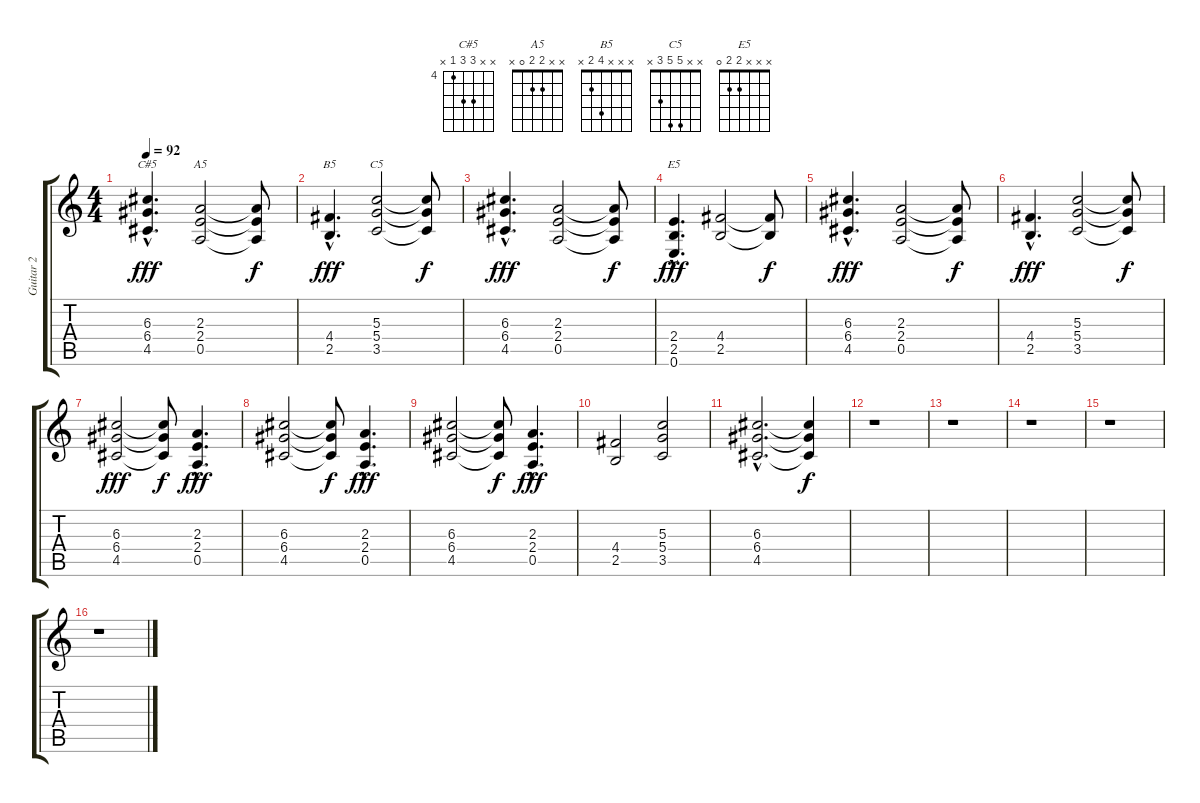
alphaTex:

\track ("Guitar 2" "Guitar 2") {instrument distortionguitar}
\staff {score tabs}
\tuning (E4 B3 G3 D3 A2 E2) {hide}
\chord ("C#5" x x 6 6 4 x) {firstfret 4}
\chord ("A5" x x 2 2 0 x)
\chord ("B5" x x x 4 2 x)
\chord ("C5" x x 5 5 3 x)
\chord ("E5" x x x 2 2 0)
\ts (4 4)
\tempo 92
\clef g2
\ks c
(6.3{hac} 6.4{hac} 4.5{hac}).4{d ch "C#5" dy fff} (2.3 2.4 0.5).2{ch "A5"} (2.3{t} 2.4{t} 0.5{t}).8{dy f} |
(4.4{hac} 2.5{hac}).4{d ch "B5" dy fff} (5.3 5.4 3.5).2{ch "C5"} (5.3{t} 5.4{t} 3.5{t}).8{dy f} |
(6.3{hac} 6.4{hac} 4.5{hac}).4{d dy fff} (2.3 2.4 0.5).2 (2.3{t} 2.4{t} 0.5{t}).8{dy f} |
(2.4{hac} 2.5{hac} 0.6{hac}).4{d ch "E5" dy fff} (4.4 2.5).2 (4.4{t} 2.5{t}).8{dy f} |
(6.3{hac} 6.4{hac} 4.5{hac}).4{d dy fff} (2.3 2.4 0.5).2 (2.3{t} 2.4{t} 0.5{t}).8{dy f} |
(4.4{hac} 2.5{hac}).4{d dy fff} (5.3 5.4 3.5).2 (5.3{t} 5.4{t} 3.5{t}).8{dy f} |
(6.3 6.4 4.5).2{dy fff} (6.3{t} 6.4{t} 4.5{t}).8{dy f} (2.3{hac} 2.4{hac} 0.5{hac}).4{d dy fff} |
(6.3 6.4 4.5).2 (6.3{t} 6.4{t} 4.5{t}).8{dy f} (2.3{hac} 2.4{hac} 0.5{hac}).4{d dy fff} |
(6.3 6.4 4.5).2 (6.3{t} 6.4{t} 4.5{t}).8{dy f} (2.3{hac} 2.4{hac} 0.5{hac}).4{d dy fff} |
(4.4 2.5).2 (5.3 5.4 3.5).2 |
(6.3{hac} 6.4{hac} 4.5{hac}).2{d} (6.3{t} 6.4{t} 4.5{t}).4{dy f} |
r.1 |
r.1 |
r.1 |
r.1 |
r.1
